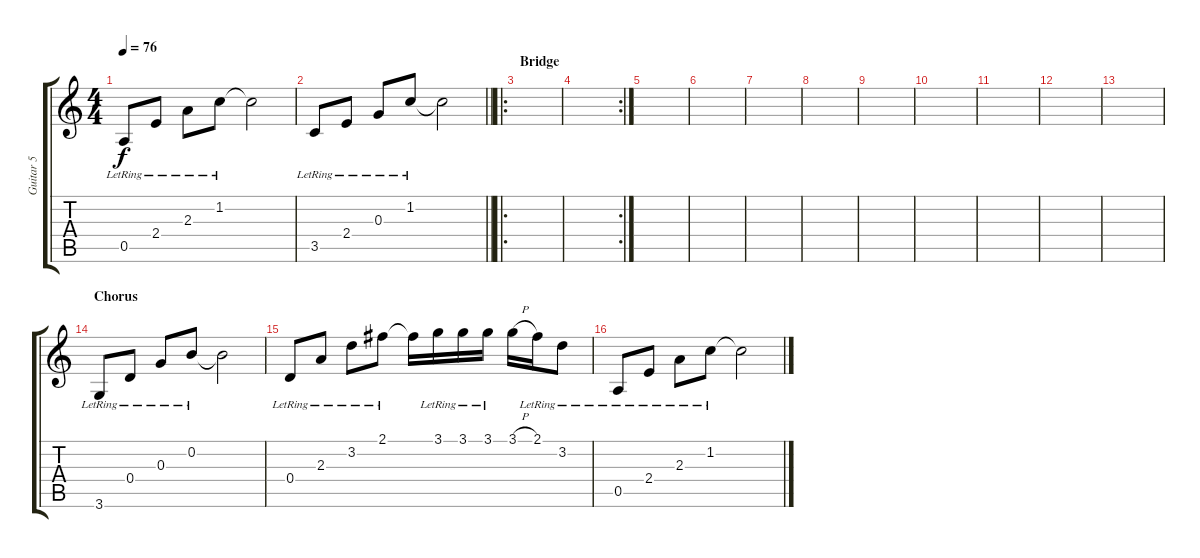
\track ("Guitar 5" "Guitar 5") {instrument electricguitarclean}
\staff {score tabs}
\tuning (E4 B3 G3 D3 A2 E2) {hide}
\ts (4 4)
\tempo 76
\clef g2
\ks c
0.5{lr}.8{dy f} 2.4{lr}.8 2.3{lr}.8 1.2{lr}.8 1.2{t}.2 |
\barLineRight lightlight
3.5{lr}.8 2.4{lr}.8 0.3{lr}.8 1.2{lr}.8 1.2{t}.2 |
\ro
\section ("" "Bridge")
|
\rc 2
|
|
|
|
|
|
|
|
|
|
\section ("" "Chorus")
3.6{lr}.8 0.4{lr}.8 0.3{lr}.8 0.2{lr}.8 0.2{t}.2 |
0.4{lr}.8 2.3{lr}.8 3.2{lr}.8 2.1{lr}.8 2.1{t}.16 3.1{lr}.16 3.1{lr}.16 3.1{lr}.16 3.1{h}.16 2.1{lr}.16 3.2{lr}.8 |
0.5{lr}.8 2.4{lr}.8 2.3{lr}.8 1.2{lr}.8 1.2{t}.2
